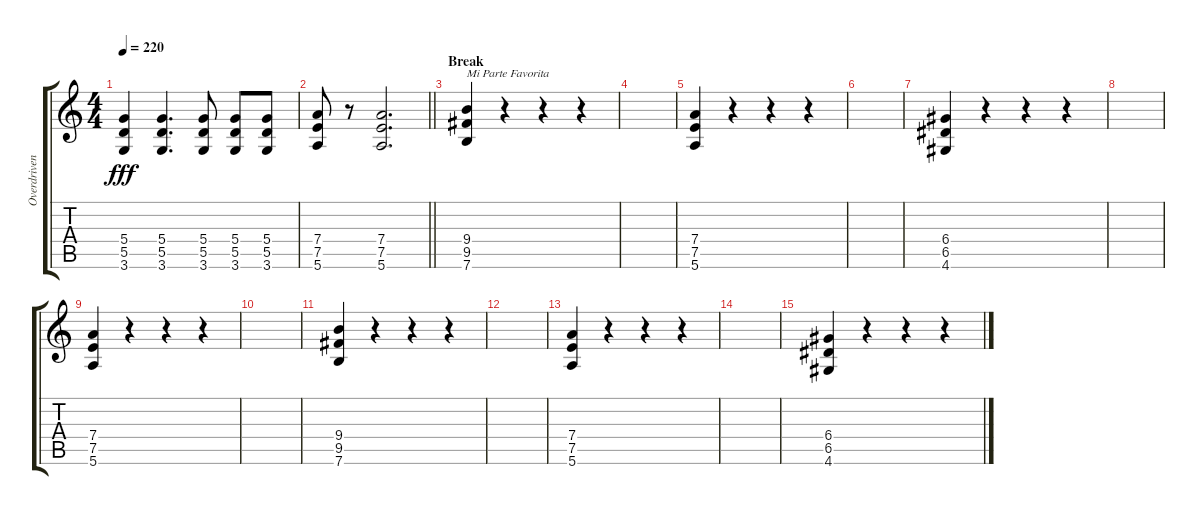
\track ("Overdriven Guitar" "Overdriven") {instrument overdrivenguitar}
\staff {score tabs}
\tuning (E4 B3 G3 D3 A2 E2) {hide}
\ts (4 4)
\tempo 220
\clef g2
\ks c
(5.4 5.5 3.6).4{dy fff} (5.4 5.5 3.6).4{d} (5.4 5.5 3.6).8 (5.4 5.5 3.6).8 (5.4 5.5 3.6).8 |
\barLineRight lightlight
(7.4 7.5 5.6).8 r.8 (7.4 7.5 5.6).2{d} |
\section ("" "Break")
(9.4 9.5 7.6).4{txt "Mi Parte Favorita"} r.4 r.4 r.4 |
|
(7.4 7.5 5.6).4 r.4 r.4 r.4 |
|
(6.4 6.5 4.6).4 r.4 r.4 r.4 |
|
(7.4 7.5 5.6).4 r.4 r.4 r.4 |
|
(9.4 9.5 7.6).4 r.4 r.4 r.4 |
|
(7.4 7.5 5.6).4 r.4 r.4 r.4 |
|
(6.4 6.5 4.6).4 r.4 r.4 r.4
